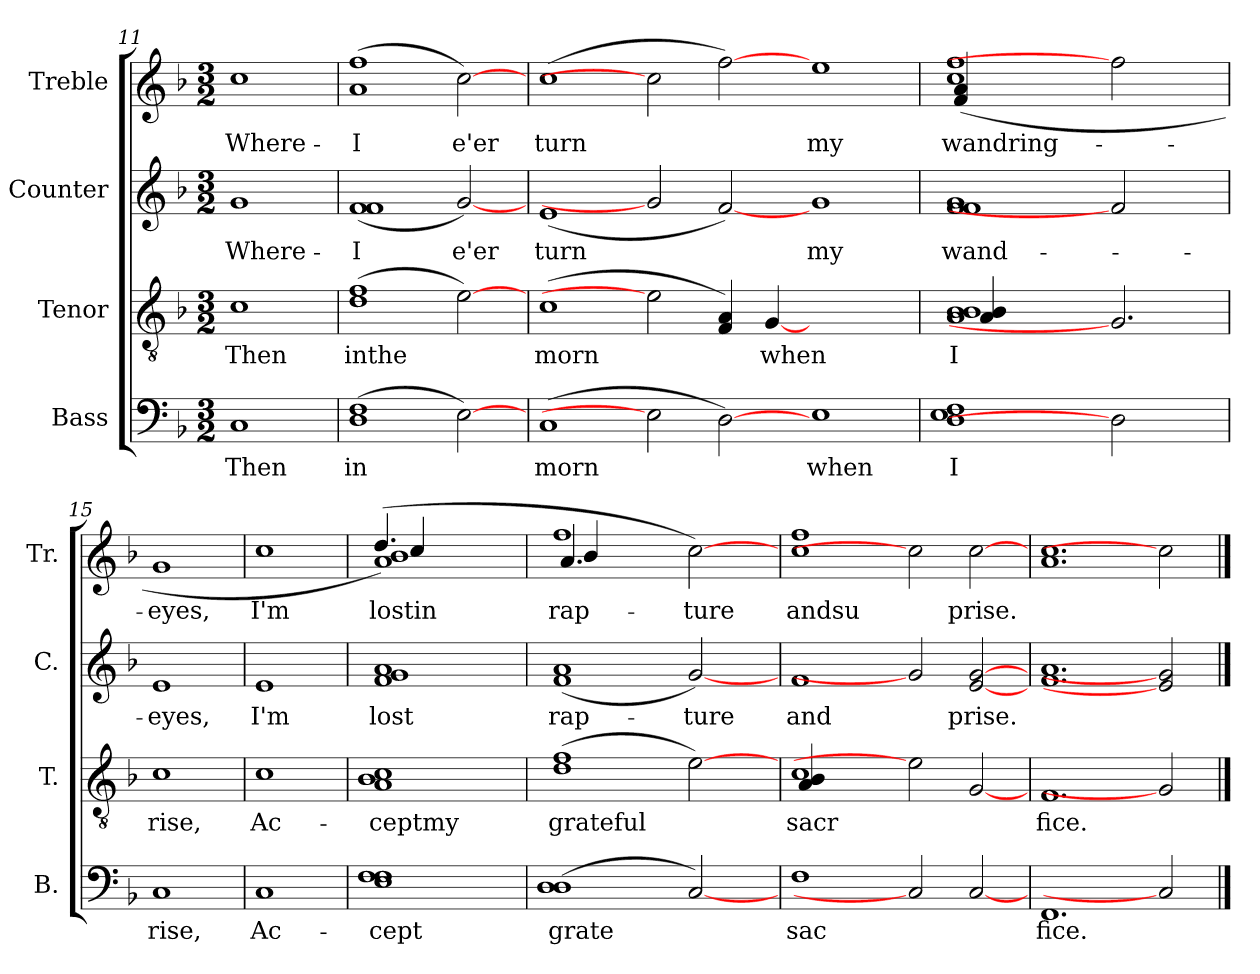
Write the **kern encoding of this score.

**kern	**text	**kern	**text	**kern	**text	**kern	**text
*part4	*part4	*part3	*part3	*part2	*part2	*part1	*part1
*staff4	*staff4	*staff3	*staff3	*staff2	*staff2	*staff1	*staff1
*I"Bass	*	*I"Tenor	*	*I"Counter	*	*I"Treble	*
*I'B.	*	*I'T.	*	*I'C.	*	*I'Tr.	*
*clefF4	*	*clefGv2	*	*clefG2	*	*clefG2	*
*k[b-]	*	*k[b-]	*	*k[b-]	*	*k[b-]	*
*F:	*	*F:	*	*F:	*	*F:	*
*M3/2	*	*M3/2	*	*M3/2	*	*M3/2	*
=11	=11	=11	=11	=11	=11	=11	=11
!	!LO:LY:a:rj	!	!LO:LY:b:rj	!	!LO:LY:b:rj	!	!LO:LY:b:rj
1C	Then	1c	Then	1g	Where-	1cc	Where-
=12	=12	=12	=12	=12	=12	=12	=12
!	!LO:LY:a:rj	!	!LO:LY:b:rj	!	!LO:LY:b:rj	!	!LO:LY:b:rj
(>1F 1D	in	(>1d 1f	inthe	(<1f 1f	-I	(>1ff> 1a>	-I
!	!LO:LY:a:rj	!	!LO:LY:b:rj	!	!LO:LY:b:rj	!	!LO:LY:b:rj
[2E)	.	[2e)	.	[2g)	e'er	[2cc)	e'er
=13	=13	=13	=13	=13	=13	=13	=13
!	!LO:LY:a:rj	!	!LO:LY:b:rj	!	!LO:LY:b:rj	!	!LO:LY:b:rj
(<1C	morn	(<1c	morn	(<1e	turn	(>1cc	turn
2E]	.	2e]	.	2g]	.	2cc]	.
!	!LO:LY:a:rj	!	!LO:LY:b:rj	!	!LO:LY:b:rj	!	!LO:LY:b:rj
[2D)	.	4A/ 4F/)	.	[2f)	.	[2ff)	.
!	!	!	!LO:LY:b:rj	!	!	!	!
.	.	[4G	when	.	.	.	.
!	!LO:LY:a:rj	!	!	!	!LO:LY:b:rj	!	!LO:LY:b:rj
1E	when	1ryy	.	1g	my	1ee	my
=14	=14	=14	=14	=14	=14	=14	=14
!	!LO:LY:a:rj	!	!LO:LY:b:rj	!	!LO:LY:b:rj	!	!LO:LY:b:rj
*	*	*^	*	*	*	*^	*
(>1F 1E 1D	I	(<1B- 1A 1B-	4B-/ 4A/	I	(<1g 1f 1f	wand-	(>1ff 1cc	(<4a/ 4f/	wandring-
.	.	.	1.ryy	.	.	.	.	4ryy	.
.	.	.	.	.	.	.	.	1ryy	.
2D]	.	2.G]	.	.	2f]	.	2ff]	.	.
4ryy	.	.	.	.	4ryy	.	4ryy	4ryy	.
*	*	*v	*v	*	*	*	*	*	*
=15	=15	=15	=15	=15	=15	=15	=15	=15
!	!LO:LY:a:rj	!	!LO:LY:b:rj	!	!LO:LY:b:rj	!	!	!LO:LY:b:rj
*	*	*	*	*	*	*v	*v	*
1C	rise,	1c	rise,	1e	-eyes,	1g	-eyes,
=16	=16	=16	=16	=16	=16	=16	=16
!	!LO:LY:a:rj	!	!LO:LY:b:rj	!	!LO:LY:b:rj	!	!LO:LY:b:rj
1C	Ac-	1c	Ac-	1e	I'm	1cc	I'm
=17	=17	=17	=17	=17	=17	=17	=17
!	!LO:LY:a:rj	!	!LO:LY:b:rj	!	!LO:LY:b:rj	!	!LO:LY:b:rj
*	*	*	*	*	*	*^	*
*	*	*	*	*	*	*	*^	*
(>1F 1E 1F	-cept	(<1B- 1A 1c	-ceptmy	(<1g 1f 1a	lost	(>1b- 1a	4.dd/)	4cc/	lostin
.	.	.	.	.	.	.	.	2.ryy	.
.	.	.	.	.	.	.	2ryy	.	.
.	.	.	.	.	.	.	8ryy	.	.
=18	=18	=18	=18	=18	=18	=18	=18	=18	=18
!	!LO:LY:a:rj	!	!LO:LY:b:rj	!	!LO:LY:b:rj	!	!	!	!LO:LY:b:rj
(<1D 1D	grate-	(>1f 1d	grateful-	(<1a 1f	rap-	1ff	(>4.a>/	4b-/	rap-
.	.	.	.	.	.	.	.	1ryy	.
.	.	.	.	.	.	.	1ryy	.	.
!	!LO:LY:a:rj	!	!LO:LY:b:rj	!	!LO:LY:b:rj	!	!	!	!LO:LY:b:rj
[2C)	--	[2e)	-	[2g)	-ture	[2cc)	.	.	-ture
.	.	.	.	.	.	.	.	4ryy	.
.	.	.	.	.	.	.	8ryy	.	.
*	*	*	*	*	*	*	*v	*v	*
=19	=19	=19	=19	=19	=19	=19	=19	=19
!	!LO:LY:a:rj	!	!LO:LY:b:rj	!	!LO:LY:b:rj	!	!	!LO:LY:b:rj
*	*	*^	*	*	*	*v	*v	*
1F	-sac-	(>1c	4B-/ 4A/)	sacr-	1f	and	(>1ff 1cc	andsu
.	.	.	1..ryy	.	.	.	.	.
2C]	.	2e]	.	.	2g]	.	2cc]	.
!	!LO:LY:a:rj	!	!	!LO:LY:b:rj	!	!LO:LY:b:rj	!	!LO:LY:b:rj
[2C	--	[2G	.	--	[2e [2g	prise.	[2cc	prise.
*	*	*v	*v	*	*	*	*	*
=20	=20	=20	=20	=20	=20	=20	=20
!	!LO:LY:a:rj	!	!LO:LY:b:rj	!	!LO:LY:b:rj	!	!LO:LY:b:rj
1.FF	-fice.	1.F	-fice.	1.f 1.a	.	1.cc 1.a	.
2C]	.	2G]	.	2e] 2g]	.	2cc]	.
==	==	==	==	==	==	==	==
*-	*-	*-	*-	*-	*-	*-	*-
